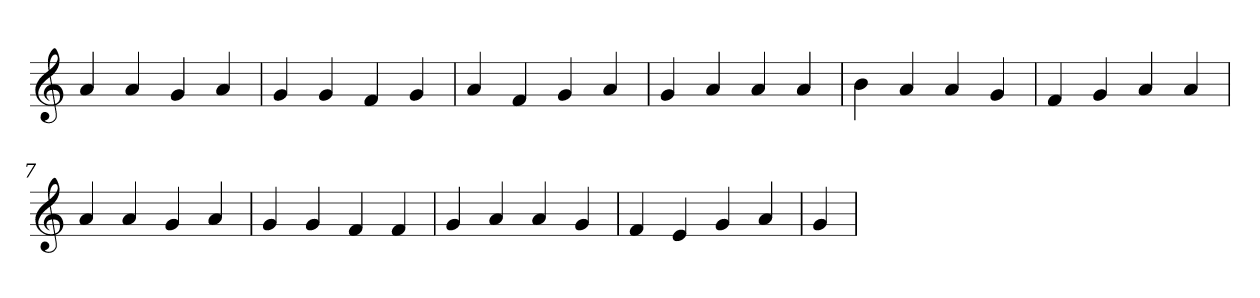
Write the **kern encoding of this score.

**kern
*part1
*staff1
*clefG2
=1
4a
4a
4g
4a
=2
4g
4g
4f
4g
=3
4a
4f
4g
4a
=4
4g
4a
4a
4a
=5
4b
4a
4a
4g
=6
4f
4g
4a
4a
=7
4a
4a
4g
4a
=8
4g
4g
4f
4f
=9
4g
4a
4a
4g
=10
4f
4e
4g
4a
=11
4g
=
*-
